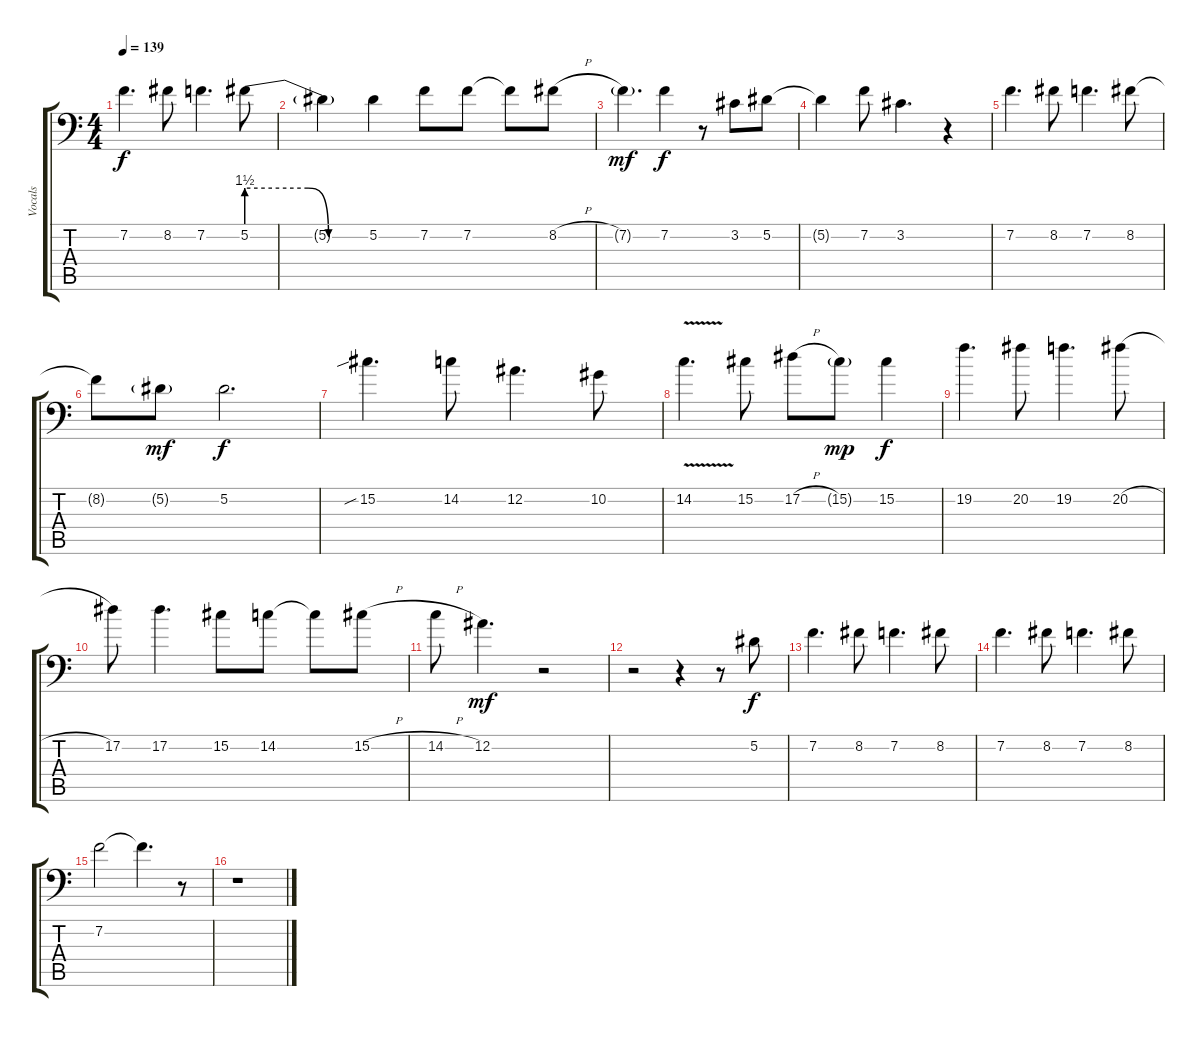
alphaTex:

\track ("Vocals" "Vocals") {instrument lead3calliope}
\staff {score tabs}
\tuning (Eb4 Bb3 Gb3 Db3 Ab2 Bb1) {hide}
\ts (4 4)
\tempo 139
\clef f4
\ks c
7.2.4{d dy f} 8.2.8 7.2.4{d} 5.2{be (custom 0 6 30 6 40 0 60 0)}.8 |
5.2{t}.4 5.2.4 7.2.8 7.2.8 7.2{t}.8 8.2{h}.8 |
7.2{g}.4{d dy mf} 7.2.4{dy f} r.8 3.2.8 5.2.8 |
5.2{t}.4 7.2.8 3.2.4{d} r.4 |
7.2.4{d} 8.2.8 7.2.4{d} 8.2.8 |
8.2{t}.8 5.2{g}.8{dy mf} 5.2.2{d dy f} |
15.2{sib}.4{d} 14.2.8 12.2.4{d} 10.2.8 |
14.2{v}.4{d} 15.2.8 17.2{h}.8 15.2{g}.8{dy mp} 15.2.4{dy f} |
19.2.4{d} 20.2.8 19.2.4{d} 20.2{h}.8 |
17.2.8 17.2.4{d} 15.2.8 14.2.8 14.2{t}.8 15.2{h}.8 |
14.2{h}.8 12.2.4{d dy mf} r.2 |
r.2 r.4 r.8 5.2.8{dy f} |
7.2.4{d} 8.2.8 7.2.4{d} 8.2.8 |
7.2.4{d} 8.2.8 7.2.4{d} 8.2.8 |
7.2.2 7.2{t}.4{d} r.8 |
r.1
